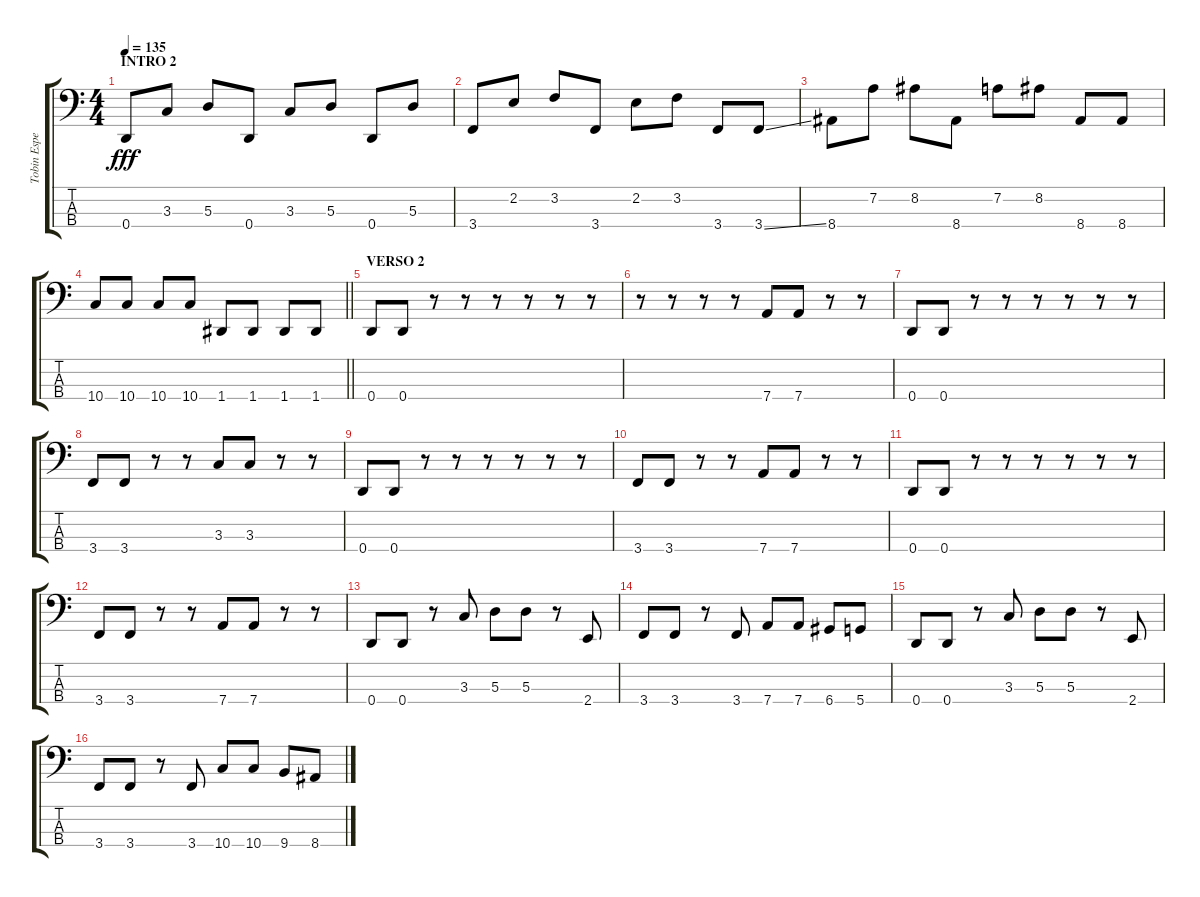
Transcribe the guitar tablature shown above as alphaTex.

\track ("Tobin Esperance" "Tobin Espe") {instrument electricbassfinger}
\staff {score tabs}
\tuning (G2 D2 A1 D1) {hide}
\ts (4 4)
\section ("" "INTRO 2")
\tempo 135
\clef f4
\ks c
0.4.8{dy fff} 3.3.8 5.3.8 0.4.8 3.3.8 5.3.8 0.4.8 5.3.8 |
3.4.8 2.2.8 3.2.8 3.4.8 2.2.8 3.2.8 3.4.8 3.4{ss}.8 |
8.4.8 7.2.8 8.2.8 8.4.8 7.2.8 8.2.8 8.4.8 8.4.8 |
\barLineRight lightlight
10.4.8 10.4.8 10.4.8 10.4.8 1.4.8 1.4.8 1.4.8 1.4.8 |
\section ("" "VERSO 2")
0.4.8 0.4.8 r.8 r.8 r.8 r.8 r.8 r.8 |
r.8 r.8 r.8 r.8 7.4.8 7.4.8 r.8 r.8 |
0.4.8 0.4.8 r.8 r.8 r.8 r.8 r.8 r.8 |
3.4.8 3.4.8 r.8 r.8 3.3.8 3.3.8 r.8 r.8 |
0.4.8 0.4.8 r.8 r.8 r.8 r.8 r.8 r.8 |
3.4.8 3.4.8 r.8 r.8 7.4.8 7.4.8 r.8 r.8 |
0.4.8 0.4.8 r.8 r.8 r.8 r.8 r.8 r.8 |
3.4.8 3.4.8 r.8 r.8 7.4.8 7.4.8 r.8 r.8 |
0.4.8 0.4.8 r.8 3.3.8 5.3.8 5.3.8 r.8 2.4.8 |
3.4.8 3.4.8 r.8 3.4.8 7.4.8 7.4.8 6.4.8 5.4.8 |
0.4.8 0.4.8 r.8 3.3.8 5.3.8 5.3.8 r.8 2.4.8 |
3.4.8 3.4.8 r.8 3.4.8 10.4.8 10.4.8 9.4.8 8.4.8
